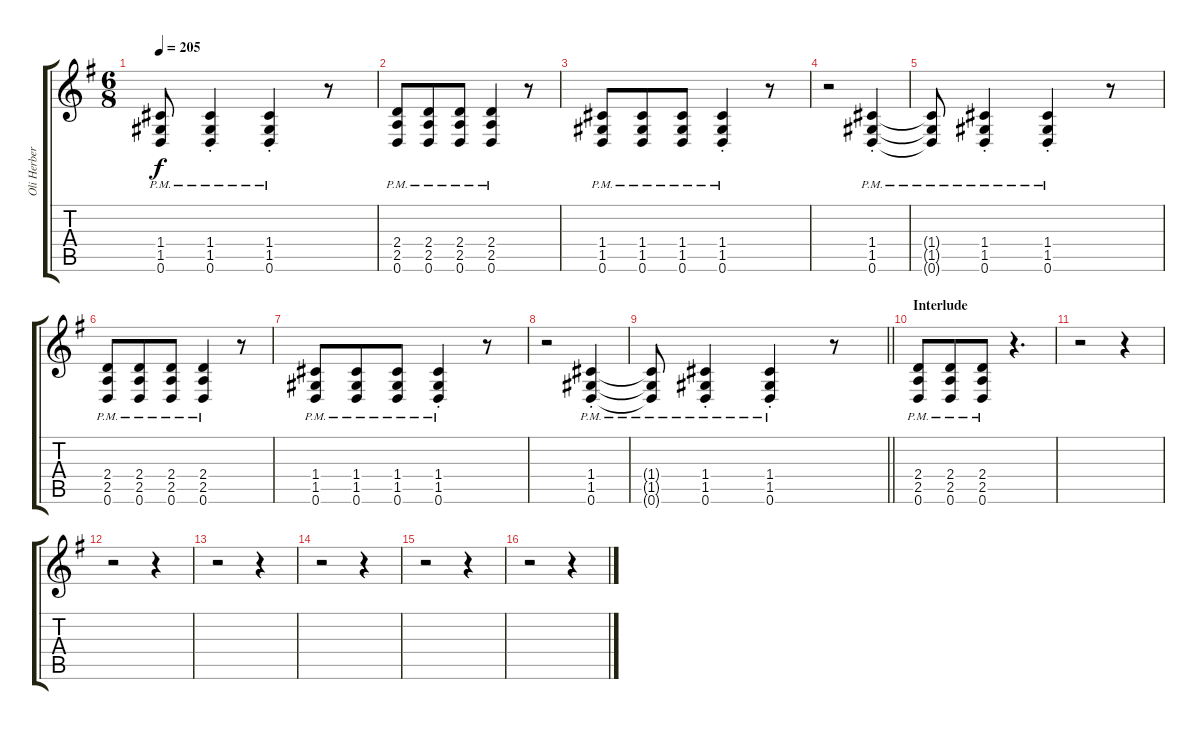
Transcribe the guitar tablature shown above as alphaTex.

\track ("Oli Herbert" "Oli Herber") {instrument distortionguitar}
\staff {score tabs}
\tuning (D4 A3 F3 C3 G2 D2) {hide}
\ts (6 8)
\tempo 205
\clef g2
\ks g
(1.4{pm t} 1.5{pm t} 0.6{pm t}).8{dy f} (1.4{pm st} 1.5{pm st} 0.6{pm st}).4 (1.4{pm st} 1.5{pm st} 0.6{pm st}).4 r.8 |
(2.4{pm} 2.5{pm} 0.6{pm}).8 (2.4{pm} 2.5{pm} 0.6{pm}).8 (2.4{pm} 2.5{pm} 0.6{pm}).8 (2.4{pm} 2.5{pm} 0.6{pm}).4 r.8 |
(1.4{pm} 1.5{pm} 0.6{pm}).8 (1.4{pm} 1.5{pm} 0.6{pm}).8 (1.4{pm} 1.5{pm} 0.6{pm}).8 (1.4{pm st} 1.5{pm st} 0.6{pm st}).4 r.8 |
r.2 (1.4{pm st} 1.5{pm st} 0.6{pm st}).4 |
(1.4{pm t} 1.5{pm t} 0.6{pm t}).8 (1.4{pm st} 1.5{pm st} 0.6{pm st}).4 (1.4{pm st} 1.5{pm st} 0.6{pm st}).4 r.8 |
(2.4{pm} 2.5{pm} 0.6{pm}).8 (2.4{pm} 2.5{pm} 0.6{pm}).8 (2.4{pm} 2.5{pm} 0.6{pm}).8 (2.4{pm} 2.5{pm} 0.6{pm}).4 r.8 |
(1.4{pm} 1.5{pm} 0.6{pm}).8 (1.4{pm} 1.5{pm} 0.6{pm}).8 (1.4{pm} 1.5{pm} 0.6{pm}).8 (1.4{pm st} 1.5{pm st} 0.6{pm st}).4 r.8 |
r.2 (1.4{pm st} 1.5{pm st} 0.6{pm st}).4 |
\barLineRight lightlight
(1.4{pm t} 1.5{pm t} 0.6{pm t}).8 (1.4{pm st} 1.5{pm st} 0.6{pm st}).4 (1.4{pm st} 1.5{pm st} 0.6{pm st}).4 r.8 |
\section ("" "Interlude")
(2.4{pm} 2.5{pm} 0.6{pm}).8 (2.4{pm} 2.5{pm} 0.6{pm}).8 (2.4{pm} 2.5{pm} 0.6{pm}).8 r.4{d} |
r.2 r.4 |
r.2 r.4 |
r.2 r.4 |
r.2 r.4 |
r.2 r.4 |
r.2 r.4
